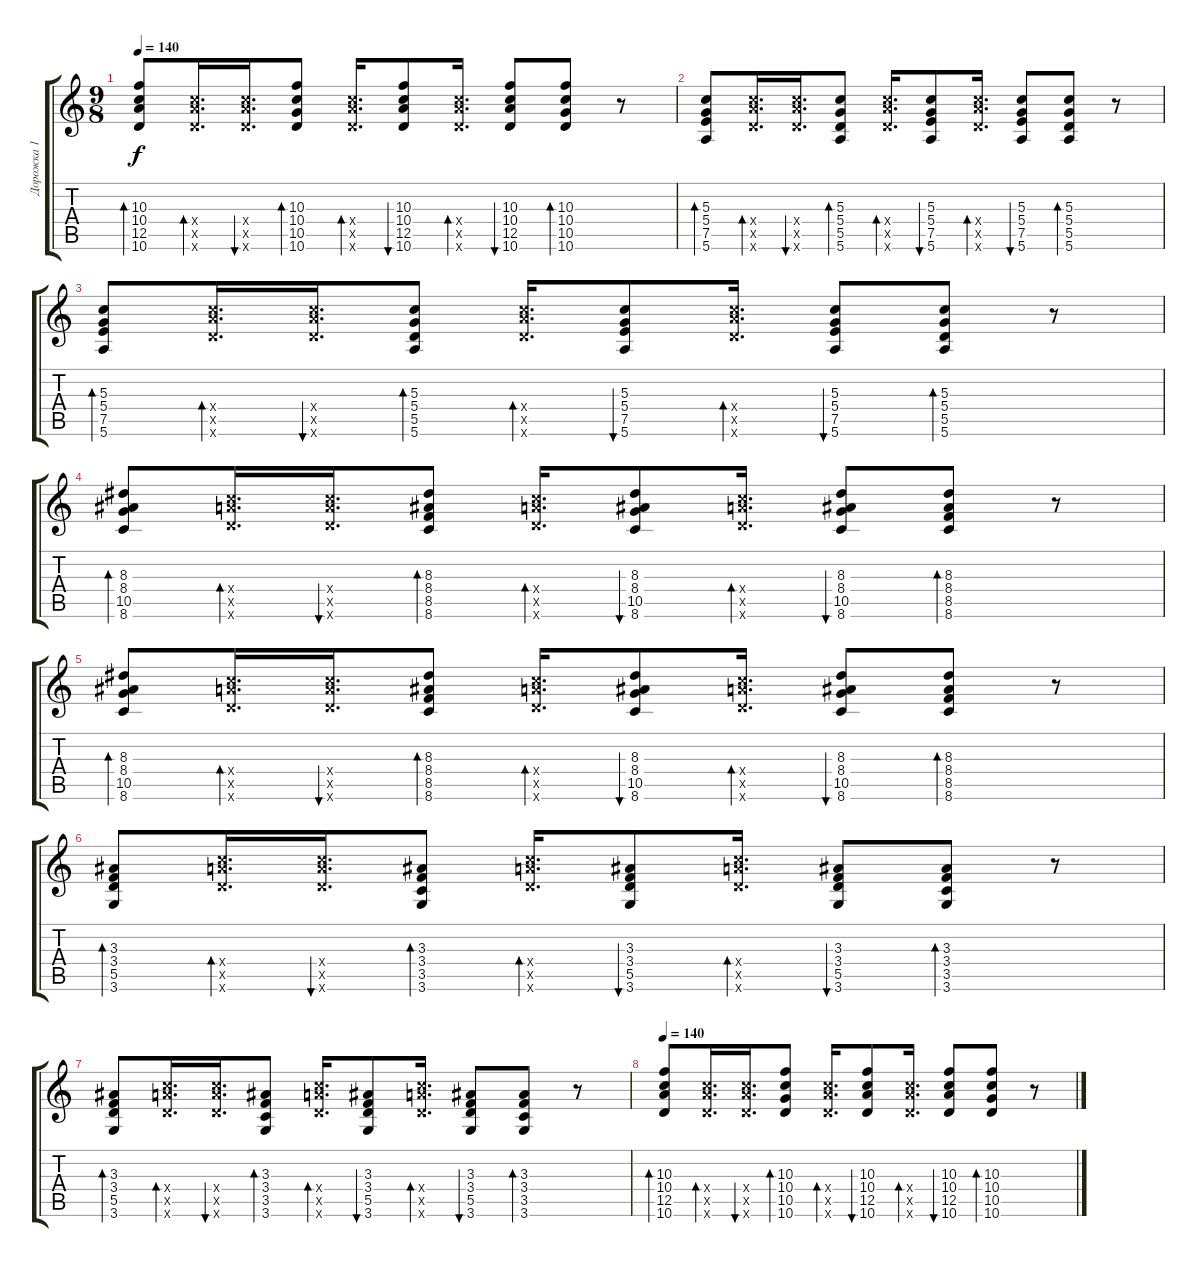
\track ("Дорожка 1" "Дорожка 1") {instrument distortionguitar}
\staff {score tabs}
\tuning (E4 B3 G3 D3 A2 E2) {hide}
\ts (9 8)
\tempo 140
\clef g2
\ks c
(10.3 10.4 12.5 10.6).8{bd 60 dy f} (10.4{x} 12.5{x} 10.6{x}).16{d bd 60} (10.4{x} 12.5{x} 10.6{x}).16{d bu 60} (10.3 10.4 10.5 10.6).8{bd 60} (10.4{x} 12.5{x} 10.6{x}).16{d bd 60} (10.3 10.4 12.5 10.6).8{bu 60} (10.4{x} 12.5{x} 10.6{x}).16{d bd 60} (10.3 10.4 12.5 10.6).8{bu 60} (10.3 10.4 10.5 10.6).8{bd 60} r.8 |
(5.3 5.4 7.5 5.6).8{bd 60} (10.4{x} 12.5{x} 10.6{x}).16{d bd 60} (10.4{x} 12.5{x} 10.6{x}).16{d bu 60} (5.3 5.4 5.5 5.6).8{bd 60} (10.4{x} 12.5{x} 10.6{x}).16{d bd 60} (5.3 5.4 7.5 5.6).8{bu 60} (10.4{x} 12.5{x} 10.6{x}).16{d bd 60} (5.3 5.4 7.5 5.6).8{bu 60} (5.3 5.4 5.5 5.6).8{bd 60} r.8 |
(5.3 5.4 7.5 5.6).8{bd 60} (10.4{x} 12.5{x} 10.6{x}).16{d bd 60} (10.4{x} 12.5{x} 10.6{x}).16{d bu 60} (5.3 5.4 5.5 5.6).8{bd 60} (10.4{x} 12.5{x} 10.6{x}).16{d bd 60} (5.3 5.4 7.5 5.6).8{bu 60} (10.4{x} 12.5{x} 10.6{x}).16{d bd 60} (5.3 5.4 7.5 5.6).8{bu 60} (5.3 5.4 5.5 5.6).8{bd 60} r.8 |
(8.3 8.4 10.5 8.6).8{bd 60} (10.4{x} 12.5{x} 10.6{x}).16{d bd 60} (10.4{x} 12.5{x} 10.6{x}).16{d bu 60} (8.3 8.4 8.5 8.6).8{bd 60} (10.4{x} 12.5{x} 10.6{x}).16{d bd 60} (8.3 8.4 10.5 8.6).8{bu 60} (10.4{x} 12.5{x} 10.6{x}).16{d bd 60} (8.3 8.4 10.5 8.6).8{bu 60} (8.3 8.4 8.5 8.6).8{bd 60} r.8 |
(8.3 8.4 10.5 8.6).8{bd 60} (10.4{x} 12.5{x} 10.6{x}).16{d bd 60} (10.4{x} 12.5{x} 10.6{x}).16{d bu 60} (8.3 8.4 8.5 8.6).8{bd 60} (10.4{x} 12.5{x} 10.6{x}).16{d bd 60} (8.3 8.4 10.5 8.6).8{bu 60} (10.4{x} 12.5{x} 10.6{x}).16{d bd 60} (8.3 8.4 10.5 8.6).8{bu 60} (8.3 8.4 8.5 8.6).8{bd 60} r.8 |
(3.3 3.4 5.5 3.6).8{bd 60} (10.4{x} 12.5{x} 10.6{x}).16{d bd 60} (10.4{x} 12.5{x} 10.6{x}).16{d bu 60} (3.3 3.4 3.5 3.6).8{bd 60} (10.4{x} 12.5{x} 10.6{x}).16{d bd 60} (3.3 3.4 5.5 3.6).8{bu 60} (10.4{x} 12.5{x} 10.6{x}).16{d bd 60} (3.3 3.4 5.5 3.6).8{bu 60} (3.3 3.4 3.5 3.6).8{bd 60} r.8 |
(3.3 3.4 5.5 3.6).8{bd 60} (10.4{x} 12.5{x} 10.6{x}).16{d bd 60} (10.4{x} 12.5{x} 10.6{x}).16{d bu 60} (3.3 3.4 3.5 3.6).8{bd 60} (10.4{x} 12.5{x} 10.6{x}).16{d bd 60} (3.3 3.4 5.5 3.6).8{bu 60} (10.4{x} 12.5{x} 10.6{x}).16{d bd 60} (3.3 3.4 5.5 3.6).8{bu 60} (3.3 3.4 3.5 3.6).8{bd 60} r.8 |
\tempo 140
(10.3 10.4 12.5 10.6).8{bd 60 instrument acousticguitarnylon} (10.4{x} 12.5{x} 10.6{x}).16{d bd 60} (10.4{x} 12.5{x} 10.6{x}).16{d bu 60} (10.3 10.4 10.5 10.6).8{bd 60} (10.4{x} 12.5{x} 10.6{x}).16{d bd 60} (10.3 10.4 12.5 10.6).8{bu 60} (10.4{x} 12.5{x} 10.6{x}).16{d bd 60} (10.3 10.4 12.5 10.6).8{bu 60} (10.3 10.4 10.5 10.6).8{bd 60} r.8
